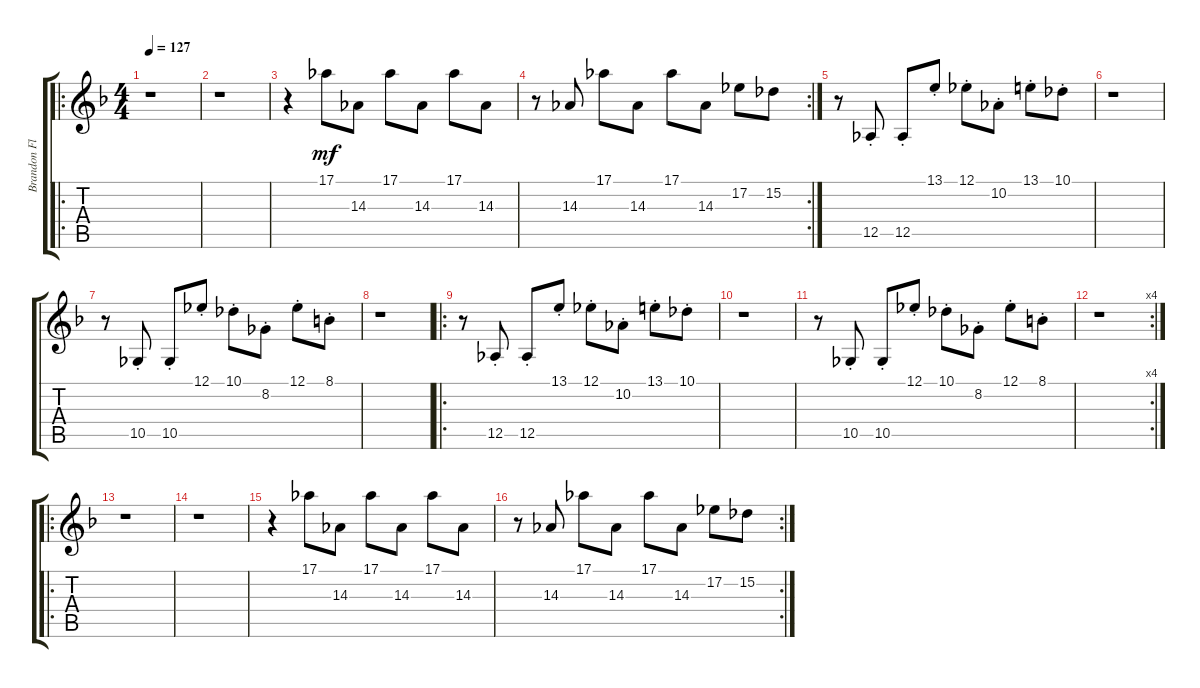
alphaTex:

\track ("Brandon Flowers (Synth)" "Brandon Fl") {instrument lead1square}
\staff {score tabs}
\tuning (Eb4 Bb3 Gb3 Db3 Ab2 Eb2) {hide}
\ro
\ts (4 4)
\tempo 127
\clef g2
\ks f
r.1{dy mf} |
r.1 |
r.4 17.1.8 14.3.8 17.1.8 14.3.8 17.1.8 14.3.8 |
\rc 2
r.8 14.3.8 17.1.8 14.3.8 17.1.8 14.3.8 17.2.8 15.2.8 |
r.8 12.5{st}.8 12.5{st}.8 13.1{st}.8 12.1{st}.8 10.2{st}.8 13.1{st}.8 10.1{st}.8 |
r.1 |
r.8 10.5{st}.8 10.5{st}.8 12.1{st}.8 10.1{st}.8 8.2{st}.8 12.1{st}.8 8.1{st}.8 |
r.1 |
\ro
r.8 12.5{st}.8 12.5{st}.8 13.1{st}.8 12.1{st}.8 10.2{st}.8 13.1{st}.8 10.1{st}.8 |
r.1 |
r.8 10.5{st}.8 10.5{st}.8 12.1{st}.8 10.1{st}.8 8.2{st}.8 12.1{st}.8 8.1{st}.8 |
\rc 4
r.1 |
\ro
r.1 |
r.1 |
r.4 17.1.8 14.3.8 17.1.8 14.3.8 17.1.8 14.3.8 |
\rc 2
r.8 14.3.8 17.1.8 14.3.8 17.1.8 14.3.8 17.2.8 15.2.8
